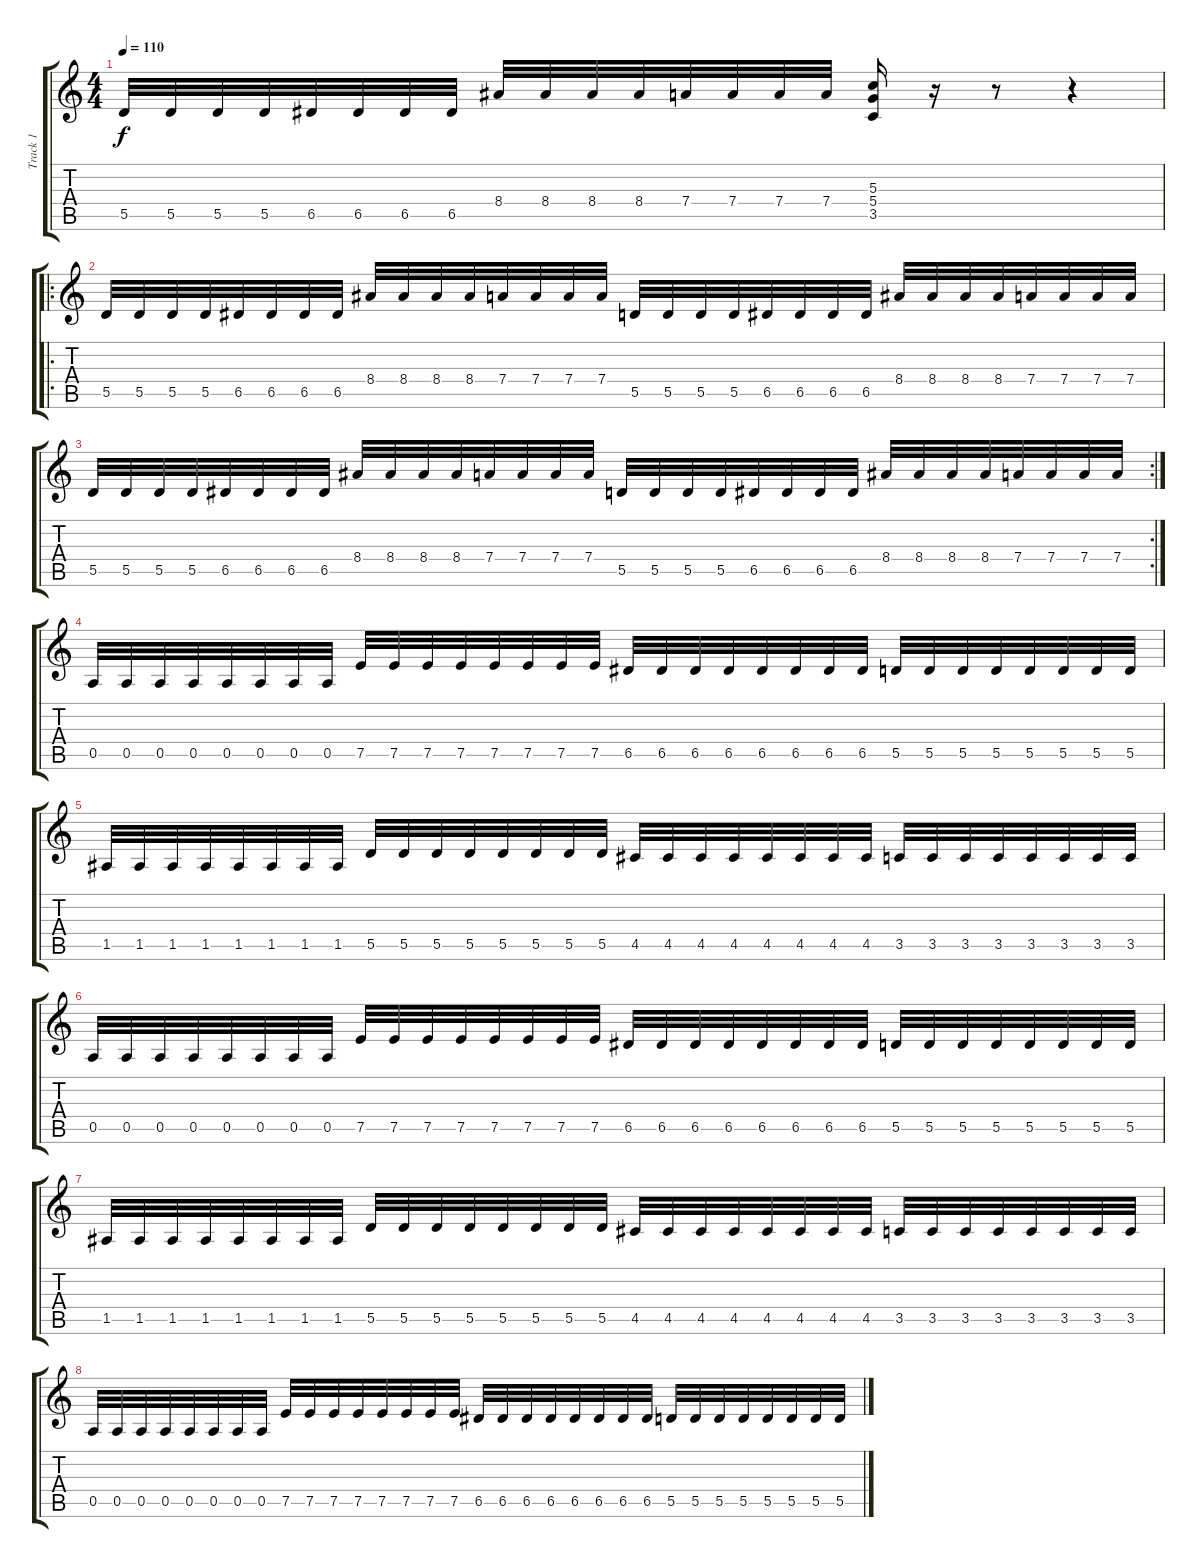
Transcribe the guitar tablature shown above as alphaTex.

\track ("Track 1" "Track 1") {instrument distortionguitar}
\staff {score tabs}
\tuning (E4 B3 G3 D3 A2 E2) {hide}
\ts (4 4)
\tempo 110
\clef g2
\ks c
5.5.32{dy f} 5.5.32 5.5.32 5.5.32 6.5.32 6.5.32 6.5.32 6.5.32 8.4.32 8.4.32 8.4.32 8.4.32 7.4.32 7.4.32 7.4.32 7.4.32 (5.3 5.4 3.5).16 r.16 r.8 r.4 |
\ro
5.5.32 5.5.32 5.5.32 5.5.32 6.5.32 6.5.32 6.5.32 6.5.32 8.4.32 8.4.32 8.4.32 8.4.32 7.4.32 7.4.32 7.4.32 7.4.32 5.5.32 5.5.32 5.5.32 5.5.32 6.5.32 6.5.32 6.5.32 6.5.32 8.4.32 8.4.32 8.4.32 8.4.32 7.4.32 7.4.32 7.4.32 7.4.32 |
\rc 2
5.5.32 5.5.32 5.5.32 5.5.32 6.5.32 6.5.32 6.5.32 6.5.32 8.4.32 8.4.32 8.4.32 8.4.32 7.4.32 7.4.32 7.4.32 7.4.32 5.5.32 5.5.32 5.5.32 5.5.32 6.5.32 6.5.32 6.5.32 6.5.32 8.4.32 8.4.32 8.4.32 8.4.32 7.4.32 7.4.32 7.4.32 7.4.32 |
0.5.32 0.5.32 0.5.32 0.5.32 0.5.32 0.5.32 0.5.32 0.5.32 7.5.32 7.5.32 7.5.32 7.5.32 7.5.32 7.5.32 7.5.32 7.5.32 6.5.32 6.5.32 6.5.32 6.5.32 6.5.32 6.5.32 6.5.32 6.5.32 5.5.32 5.5.32 5.5.32 5.5.32 5.5.32 5.5.32 5.5.32 5.5.32 |
1.5.32 1.5.32 1.5.32 1.5.32 1.5.32 1.5.32 1.5.32 1.5.32 5.5.32 5.5.32 5.5.32 5.5.32 5.5.32 5.5.32 5.5.32 5.5.32 4.5.32 4.5.32 4.5.32 4.5.32 4.5.32 4.5.32 4.5.32 4.5.32 3.5.32 3.5.32 3.5.32 3.5.32 3.5.32 3.5.32 3.5.32 3.5.32 |
0.5.32 0.5.32 0.5.32 0.5.32 0.5.32 0.5.32 0.5.32 0.5.32 7.5.32 7.5.32 7.5.32 7.5.32 7.5.32 7.5.32 7.5.32 7.5.32 6.5.32 6.5.32 6.5.32 6.5.32 6.5.32 6.5.32 6.5.32 6.5.32 5.5.32 5.5.32 5.5.32 5.5.32 5.5.32 5.5.32 5.5.32 5.5.32 |
1.5.32 1.5.32 1.5.32 1.5.32 1.5.32 1.5.32 1.5.32 1.5.32 5.5.32 5.5.32 5.5.32 5.5.32 5.5.32 5.5.32 5.5.32 5.5.32 4.5.32 4.5.32 4.5.32 4.5.32 4.5.32 4.5.32 4.5.32 4.5.32 3.5.32 3.5.32 3.5.32 3.5.32 3.5.32 3.5.32 3.5.32 3.5.32 |
0.5.32 0.5.32 0.5.32 0.5.32 0.5.32 0.5.32 0.5.32 0.5.32 7.5.32 7.5.32 7.5.32 7.5.32 7.5.32 7.5.32 7.5.32 7.5.32 6.5.32 6.5.32 6.5.32 6.5.32 6.5.32 6.5.32 6.5.32 6.5.32 5.5.32 5.5.32 5.5.32 5.5.32 5.5.32 5.5.32 5.5.32 5.5.32
